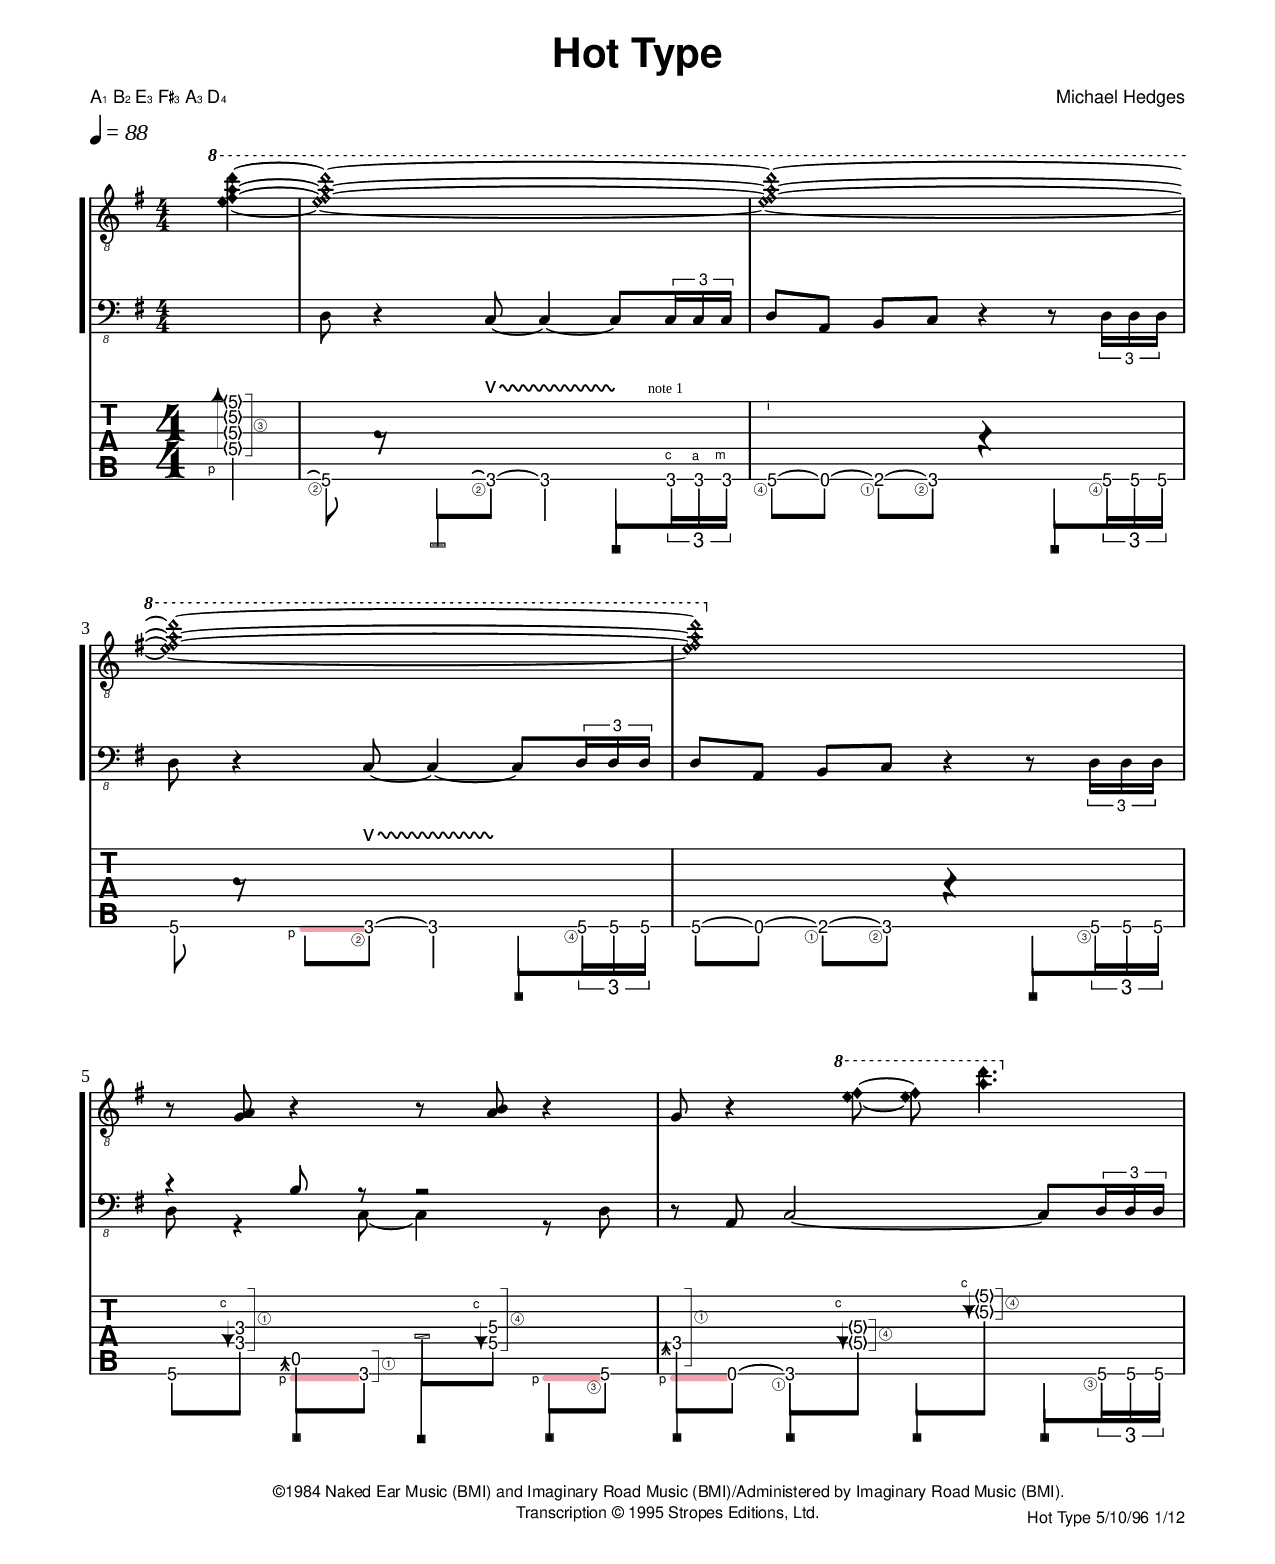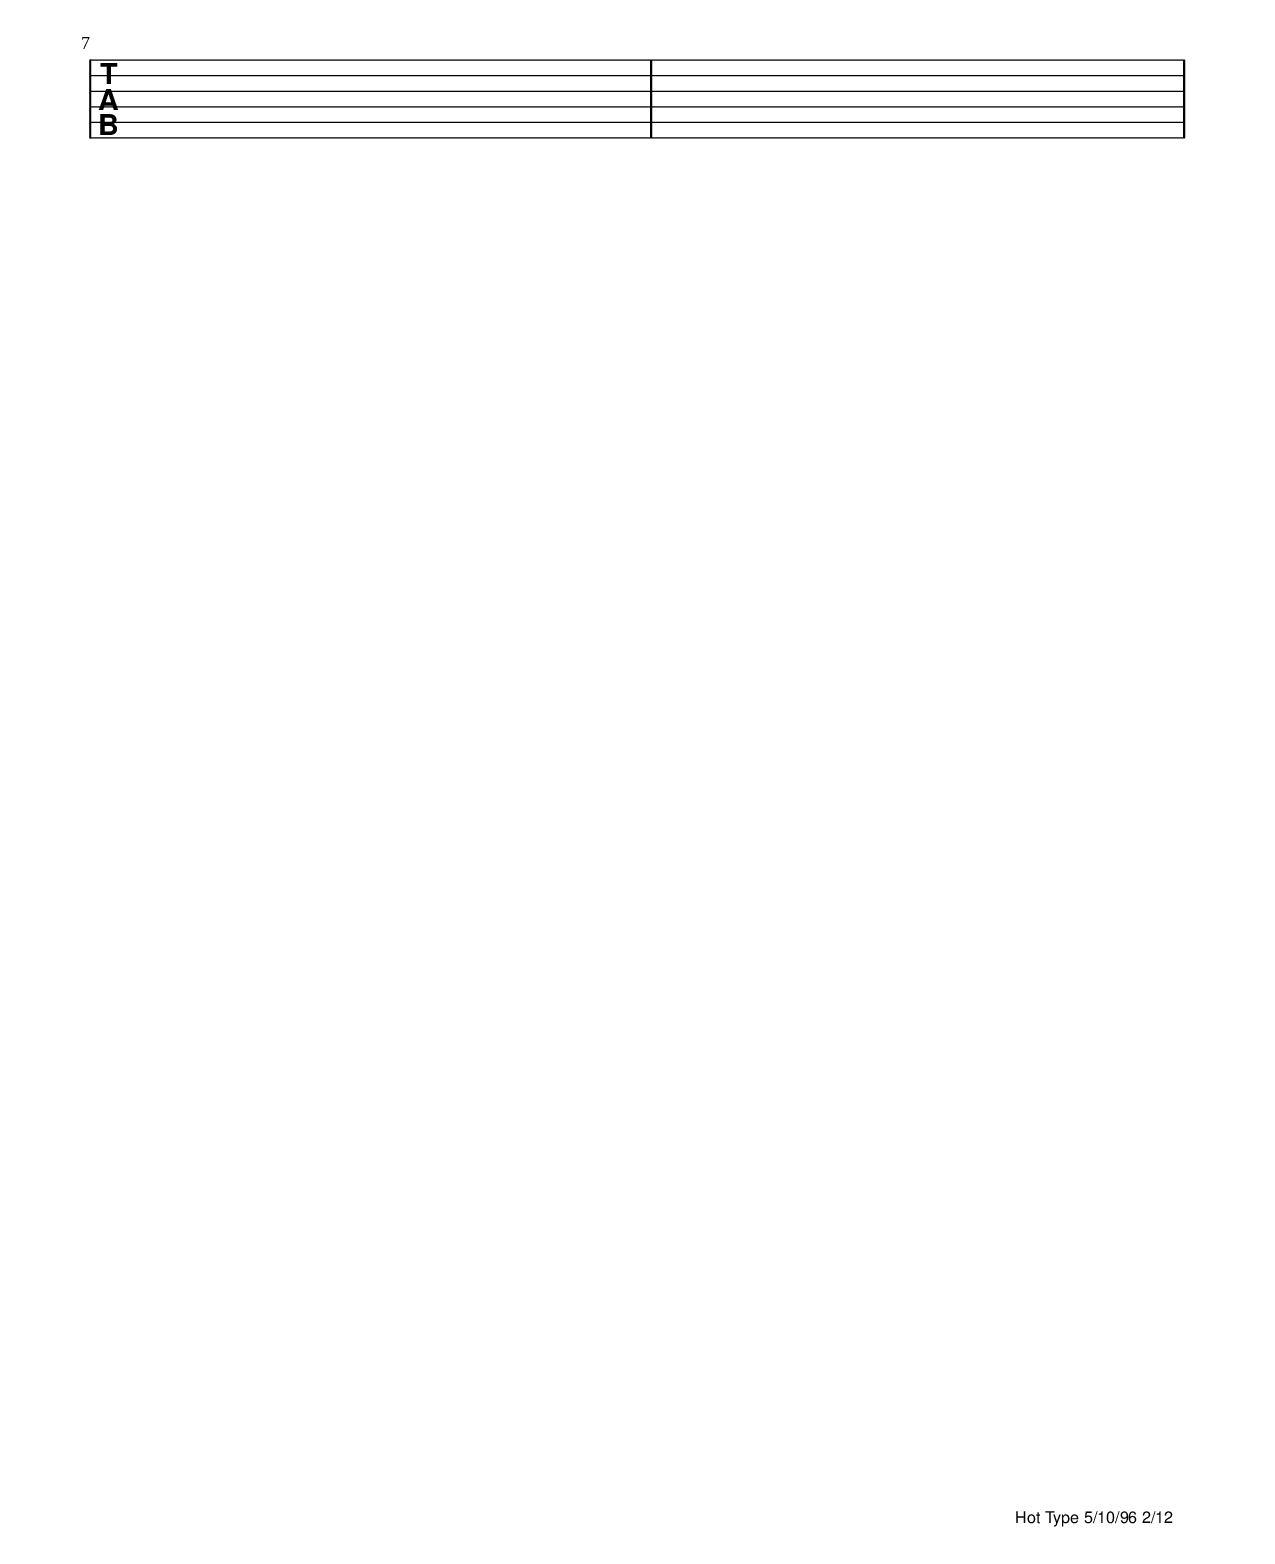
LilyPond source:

\version "2.16.2"
% Test To attempt Stropes Duplications
%{ Declaration
=============================================================================
"Lion's Lament", by Kevin Horrigan

Pro Bono Transcription
The copyright of this transcription is not held by the transcriber.
Kevin Horrigan has not given permission for this transcription to be
sold by the transcriber.  Part of the agreement of this transcription is that 
Kevin Horrigan owns all parts of the transcription.  This means that 
permission needs to be obtained before any usage of this transcription.

This transcription is derived from Mark Grover's GuitarPro tab transcription
which was commissioned by Kevin Horrigan.  Use of Grover's transcription
was approved by Kevin Horrigan.

This transcription is by Rachael Thomas Carlson for Sleep Limited 
Publications.  07/10/13
__..           .           ,      .
(__ | _  _ ._   |   *._ _ *-+- _  _|
.__)|(/,(/,[_)  |___|[ | )| | (/,(_]
|                        
.__    .  .        ,                
[__). .|_ |* _. _.-+-* _ ._  __     
|   (_|[_)||(_.(_] | |(_)[ )_)      

============================================================================%} 
\pointAndClickOff
% header
\header {
  title = \markup { \sans \bold \fontsize #1 "Hot Type" }
  composer = \markup { \sans \fontsize #-2 "Michael Hedges" }
  poet = \markup { \concat { \sans \fontsize #-2 { A\fontsize #-5 {1}" "B\fontsize
  #-5 {2}" "E\fontsize #-5 {3}" "F\raise #0.6 \fontsize #-5 \sharp\fontsize #-5 {3}" "A\fontsize #-5 {3}" "D\fontsize #-5
  {4} }}}
  meter = \markup {
    \concat {
      \fontsize #-2 { \note #"4" #1 } " = " \italic "88"
    }
  }
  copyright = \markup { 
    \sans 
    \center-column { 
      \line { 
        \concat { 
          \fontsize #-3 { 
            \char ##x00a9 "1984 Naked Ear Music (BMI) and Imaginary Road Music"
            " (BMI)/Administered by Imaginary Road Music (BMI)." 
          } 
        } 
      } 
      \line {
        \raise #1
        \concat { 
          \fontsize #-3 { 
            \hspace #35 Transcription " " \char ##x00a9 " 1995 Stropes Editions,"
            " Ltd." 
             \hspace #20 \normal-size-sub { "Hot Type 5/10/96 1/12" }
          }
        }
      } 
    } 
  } 
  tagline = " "

}
% paper
\paper { 
  #(set-paper-size "letter")
  left-margin = 0.6\in
  right-margin = 0.6\in
  top-margin = 0.5\in
  bottom-margin = 0.5\in
  max-systems-per-page = 3
  myStaffSize = #20
  #(define fonts
  (make-pango-font-tree "Times New Roman"
                        "Helvetica"
                        "typewriter"
                        (/ myStaffSize 20)))
  % see:  http://code.google.com/p/lilypond/issues/detail?id=2576

  #(define (not-last-page layout props arg) 
  (if (not (book-last-page? layout props)) 
    (interpret-markup layout props arg) 
    empty-stencil)) 

  tocItemMarkup = \tocItemWithDotsMarkup 

  oddHeaderMarkup = ""

  evenHeaderMarkup = \oddHeaderMarkup 

  oddFooterMarkup = 
  \markup \fill-line { 
    % using \line removes empty-stencils 
    % produced by #not-first-page etc 
    \line { " " }
    \line {  
      % page-number not on first-page 
      \on-the-fly #not-first-page 
      % page-number not on last-page 
      \concat { \sans \fontsize #-3 { "Hot Type 5/10/96 " \fromproperty #'page:page-number-string /12
    }  }
    % copyright on first page 
    \on-the-fly #first-page \fromproperty #'header:copyright 
    % tagline on last page 
    \on-the-fly #last-page \fromproperty #'header:tagline 
  } 
} 
evenFooterMarkup = \oddFooterMarkup 

} 
\layout {
  \context {
    \Score
    \override StaffGrouper #'staffgroup-staff-spacing =
    #'((basic-distance . 12)
    (padding . -10)
    (stretchability . 0))
    }
  }

% Includes and functions
  % Right-Hand Articulations
%% p i m a c
rhc = \markup { \halign #CENTER \sans \fontsize #-5 "c" }
rha = \markup { \halign #CENTER \sans \fontsize #-5 "a" }
rhm = \markup { \halign #CENTER \sans \fontsize #-5 "m" }
rhi = \markup { \halign #CENTER \sans \fontsize #-5 "i" }
rhp = \markup { \halign #CENTER \sans \fontsize #-5 "p" }
%% Flicks Two arrow Heads
oneStrFlick = \markup { \rotate #180
  \center-column {
    \combine
    \override #'(thickness . 0.08)
    \draw-line #'(0 . 1.3)
    \combine
    \fontsize #-1 
    \arrow-head #Y #DOWN ##f
    \raise #0.4
    \fontsize #-1 
    \arrow-head #Y #DOWN ##f
  }  
  }
oneStrMFlick = \markup {  
    \center-column {
      \rotate #180 {
        \combine
          \draw-line #'(0 . 1.2)
          \combine
            \fontsize #-3 
            \arrow-head #Y #DOWN ##f
            \raise #0.4
            \fontsize #-3 
            \arrow-head #Y #DOWN ##f
      }
  \raise #2.2
   \sans \fontsize #-5 "m" 
 } 
 }
  
twoStrFlick = \markup { \rotate #180
  \center-column {
    \combine
    \draw-line #'(0 . 2.5)
    \combine
    \fontsize #-3 
    \arrow-head #Y #DOWN ##f
    \raise #0.4
    \fontsize #-3 
    \arrow-head #Y #DOWN ##f
  
  }

}
twoStrMFlick = \markup {   
  \center-column {
   \rotate #180 {
   \combine
    \draw-line #'(0 . 2.7)
    \combine
    \fontsize #-3 
    \arrow-head #Y #DOWN ##f
    \raise #0.4
    \fontsize #-3 
    \arrow-head #Y #DOWN ##f
  }
  \raise #2.2
   \sans \fontsize #-5 "m" 
  }

}
threeStrFlick = \markup { \rotate #180
  \center-column {
    \combine
    \draw-line #'(0 . 4.0)
    \combine
    \fontsize #-3 
    \arrow-head #Y #DOWN ##f
    \raise #0.4
    \fontsize #-3 
    \arrow-head #Y #DOWN ##f
  
  }

}
threeStrMFlick = \markup {   
  \center-column {
   \rotate #180 {
   \combine
    \draw-line #'(0 . 4.1)
    \combine
    \fontsize #-3 
    \arrow-head #Y #DOWN ##f
    \raise #0.4
    \fontsize #-3 
    \arrow-head #Y #DOWN ##f
  }
  \raise #2.2
   \sans \fontsize #-5 "m" 
  }

}
fourStrFlick = \markup { \rotate #180
  \center-column {
    \combine
    \draw-line #'(0 . 5.7)
    \combine
    \fontsize #-3 
    \arrow-head #Y #DOWN ##f
    \raise #0.4
    \fontsize #-3 
    \arrow-head #Y #DOWN ##f
  
  }

}
fiveStrFlick = \markup { \rotate #180
  \center-column {
    \combine
    \draw-line #'(0 . 7.2)
    \combine
    \fontsize #-3 
    \arrow-head #Y #DOWN ##f
    \raise #0.4
    \fontsize #-3 
    \arrow-head #Y #DOWN ##f
  
  }

}
sixStrFlick = \markup { \rotate #180
  \center-column {
    \combine
    \draw-line #'(0 . 8.8)
    \combine
    \fontsize #-3 
    \arrow-head #Y #DOWN ##f
    \raise #0.4
    \fontsize #-3 
    \arrow-head #Y #DOWN ##f
  
  }

}

%% Down Strums 1 arrow head
onestrdwnstrm = \markup { \rotate #180 
  \center-column {
    \combine
    \override #'(thickness . 0.08)
    \draw-line #'(0 . 1.5)
    \fontsize #2
    \arrow-head #Y #DOWN ##t
    }
  }
twostrdwnstrm = \markup { \rotate #180 
  \center-column {
    \combine
    \override #'(thickness . 0.08)
    \draw-line #'(0 . 2.5)
    \fontsize #2
    \arrow-head #Y #DOWN ##t
    }
  }
threestrdwnstrm = \markup { \rotate #180 
  \center-column {
    \combine
    \override #'(thickness . 0.08)
    \draw-line #'(0 . 4)
    \fontsize #2
    \arrow-head #Y #DOWN ##t
    }
  }
fourstrdwnstrm = \markup { \rotate #180 
  \center-column {
    \combine 
    \override #'(thickness . 0.08)
    \draw-line #'(0 . 5.8)
    \fontsize #2
    \arrow-head #Y #DOWN ##t
    }
  }
fivestrdwnstrm = \markup { \rotate #180 
  \center-column {
    \combine
    \override #'(thickness . 0.08)
    \draw-line #'(0 . 7.2)
    \fontsize #2
    \arrow-head #Y #DOWN ##t
   }
  }
sixstrdwnstrm = \markup {
  \center-column {
  \rotate #180 {
    \combine
    \override #'(thickness . 0.08)
    \draw-line #'(0 . 8.8)
    \fontsize #2
    \arrow-head #Y #DOWN ##t
  }
    }
  }
sixstrupstrm = \markup {
  \center-column {
    \combine
    \override #'(thickness . 0.08)
    \draw-line #'(0 . 8.8)
    \fontsize #2
    \arrow-head #Y #DOWN ##t
    }
  }
fivestrupstrm = \markup {  
  \center-column {
    \combine
    \override #'(thickness . 0.08)
    \draw-line #'(0 . 7.2)
    \fontsize #2
    \arrow-head #Y #DOWN ##t
   }
  }
fourstrupstrm = \markup {  
  \center-column {
    \combine
    \override #'(thickness . 0.08)
    \draw-line #'(0 . 5.8)
    \fontsize #2
    \arrow-head #Y #DOWN ##t
    }
  }
threestrupstrm = \markup {
  \center-column {
    \combine
    \override #'(thickness . 0.08)
    \draw-line #'(0 . 4)
    \fontsize #2
    \arrow-head #Y #DOWN ##t
    }
  }
twostrupstrm = \markup {  
  \center-column {
    \combine
    \override #'(thickness . 0.08)
    \draw-line #'(0 . 2.5)
    \fontsize #2
    \arrow-head #Y #DOWN ##t
    }
  }
onestrupstrm = \markup {  
  \center-column {
    \combine
    \override #'(thickness . 0.08)
    \draw-line #'(0 . 1.5)
    \fontsize #2
    \arrow-head #Y #DOWN ##t
    }
  }
%% String-Dampening
strDampening = { 
  \once \override TextSpanner #'style = #'line
  \once \override TextSpanner #'thickness = #6
  \once \override TextSpanner #'color = #(rgb-color 0.945 0.635 0.675)
  \once \override TextSpanner #'layer = #-1
}
twoStrDamp = {
  \once \override TextSpanner #'style = #'line
  \once \override TextSpanner #'thickness = #6
  \once \override TextSpanner #'color = #(rgb-color 0.945 0.635 0.675)
  \once \override TextSpanner #'layer = #-1
  \once \override TextSpanner #'(bound-details left text) = \markup {
    \lower #0.77
    \halign #CENTER
     \beam #0.5 #0 #2.06 }
   }
threeStrDamp = {
  \once \override TextSpanner #'style = #'line
  \once \override TextSpanner #'thickness = #6
  \once \override TextSpanner #'color = #(rgb-color 0.945 0.635 0.675)
  \once \override TextSpanner #'layer = #-1
  \once \override TextSpanner #'(bound-details left text) = \markup {
    \lower #1.52
    \halign #CENTER
     \beam #0.5 #0 #3.7 }

}
% Left Hand Articulations
%% 1 2 3 4 t
lhone = \markup { \sans \fontsize #-8 \override #'(thickness . 0.08) \circle \pad-markup #0.2 "1" }
lhtwo = \markup { \sans \fontsize #-8 \override #'(thickness . 0.08) \circle \pad-markup #0.2 "2" }
lhthree = \markup { \sans \fontsize #-8 \override #'(thickness . 0.08) \circle \pad-markup #0.2 "3" }
lhfour = \markup { \sans \fontsize #-8 \override #'(thickness . 0.08) \circle \pad-markup #0.2 "4" }
lhthumb = \markup { \sans \fontsize #-8 \override #'(thickness . 0.08) \circle \pad-markup #0.2 "t" }
%% Guide fingers
lhguideone = \markup { \sans \fontsize #-8 \override #'(thickness . 0.08) \circle \pad-markup #0.2 "-1" }
lhguidetwo = \markup {\sans  \fontsize #-8  \override #'(thickness . 0.08) \circle \pad-markup #0.2 "-2" }
lhguidethree = \markup {\sans  \fontsize #-8 \override #'(thickness . 0.08) \circle \pad-markup #0.2 "-3" }
lhguidefour = \markup {\sans  \fontsize #-8 \override #'(thickness . 0.08) \circle \pad-markup #0.2 "-4" }
lhguidethumb = \markup {\sans  \fontsize #-8 \override #'(thickness . 0.08) \circle \pad-markup #0.2 "-t" }
%% TODO add left-hand fingering with Text-Spanners
  % contributed by harm6
  % Code by David Nalesnik and Thomas Morley (v2.16.0)
  % => http://lists.gnu.org/archive/html/lilypond-user/2011-10/msg00500.html
  % => http://lists.gnu.org/archive/html/lilypond-user/2012-11/msg00567.html
  % ==========================
  % Modified 2013 by Rachael Thomas Carlson
  % Added a slight bracket at the end of the function
#(define (text-spanner-start-stop mus)
    (let ((elts (ly:music-property mus 'elements)))
    (make-music 'SequentialMusic 'elements 
       (append  
          (list (make-music 'TextSpanEvent 'span-direction -1))
          (reverse (cdr (reverse elts)))
          (list (make-music 'TextSpanEvent 'span-direction 1))
          (list (last elts))))))

barre =
#(define-music-function (parser location strg music)(string? ly:music?)
   (let ((arg (string-append "B " strg)))
      #{
         \override TextSpanner #'(bound-details left text) = $arg
         #(text-spanner-start-stop music)
      #}))
      
lhSpannerDown =
#(define-music-function (parser location strg music)
   (string? ly:music?)
  #{
     \once \override Voice.TextSpanner #'style = #'solid
     \once \override Voice.TextSpanner #'font-size = #-5
     \once \override Voice.TextSpanner #'thickness = #0
     \once \override TextSpanner #'(bound-details left stencil-align-dir-y) = #CENTER
     \once \override TextSpanner #'(bound-details right text) = \markup {
     \draw-line #'(0 . 0.5) }
     \once \override TextSpanner #'(bound-details left text) = \markup {
     \sans { \circle \pad-markup #0.1 \upright { $strg }}}
  
     #(text-spanner-start-stop music)
  #})

lhSpannerUp =
#(define-music-function (parser location strg music)
   (string? ly:music?)
  #{
     \once \override Voice.TextSpanner #'style = #'solid
     \once \override Voice.TextSpanner #'font-size = #-5
     \once \override TextSpanner #'(bound-details left stencil-align-dir-y) = #CENTER
     \once \override TextSpanner #'(bound-details right text) = \markup {
     \draw-line #'(0 . -0.5) }
     \once \override TextSpanner #'(bound-details left text) = \markup {
     \sans { \circle \pad-markup #0.1 \upright { $strg } }}
  
     #(text-spanner-start-stop music)
  #})

%% Partial barreing

  % The below, invented by Mats Bengtsson, creates left and right brackets
  % vertically % spanning an entire staff. It is useful for offseting optional
  % passages of music, % as shown in the example % Modified by Rachael Thomas
  % Carlson to be used for partial barreing in % tabulature.  2013 % The number
  % next to "th" in (th 0.2) controls thickness of the brackets. 
#(define-markup-command (left-bracket-two layout props) ()
"Draw left hand bracket for two strings"
(let* ((th 0.1) ;; todo: take from GROB
	(width (* 3.5 th)) ;; todo: take from GROB
	(ext '(-1.25 . 1.25))) ;; todo: take line-count into account
	(ly:bracket Y ext th width)))

leftBracketTwo = {
\once\override BreathingSign #'text = #(make-left-bracket-two-markup)
\once\override BreathingSign #'break-visibility = #end-of-line-invisible
\once\override BreathingSign #'Y-offset = ##f
  % Trick to print it after barlines and signatures:
\once\override BreathingSign #'break-align-symbol = #'custos
\breathe 
}

#(define-markup-command (left-bracket-three layout props) ()
"Draw left hand bracket for three strings"
(let* ((th 0.08) ;; todo: take from GROB
	(width (* 3.5 th)) ;; todo: take from GROB
	(ext '(-1.3 . 2.8))) ;; todo: take line-count into account
	(ly:bracket Y ext th width)))

leftBracketThree = {
\once\override BreathingSign #'text = #(make-left-bracket-three-markup)
\once\override BreathingSign #'break-visibility = #end-of-line-invisible
\once\override BreathingSign #'Y-offset = ##f
  % Trick to print it after barlines and signatures:
\once\override BreathingSign #'break-align-symbol = #'custos
\breathe 
}
#(define-markup-command (right-bracket-three layout props) ()
"Draw right hand bracket"
(let* ((th 0.08);;todo: take from GROB
(width (* 3.5 th)) ;; todo: take from GROB
	(ext '(-1.3 . 2.8))) ;; todo: take line-count into account
	(ly:bracket Y ext th (- width))))

rightBracketThree = {
\once\override BreathingSign #'text = #(make-right-bracket-three-markup)
\once\override BreathingSign #'break-visibility = #end-of-line-invisible
\once\override BreathingSign #'Y-offset = ##f
\once\override BreathingSign #'break-align-symbol = #'custos
\breathe
}

#(define-markup-command (right-bracket-two layout props) ()
"Draw right hand bracket"
(let* ((th 0.05);;todo: take from GROB
(width (* 12.5 th)) ;; todo: take from GROB
	(ext '(-1.5 . 1.5))) ;; todo: take line-count into account
	(ly:bracket Y ext th (- width))))

rightBracketTwo = {
\once\override BreathingSign #'text = #(make-right-bracket-two-markup)
\once\override BreathingSign #'break-visibility = #end-of-line-invisible
\once\override BreathingSign #'Y-offset = ##f
\once\override BreathingSign #'break-align-symbol = #'custos
\breathe
}

#(define-markup-command (right-bracket-four layout props) ()
"Draw right hand bracket"
(let* ((th 0.05);;todo: take from GROB
(width (* 12.5 th)) ;; todo: take from GROB
	(ext '(-1.5 . 4.5))) ;; todo: take line-count into account
	(ly:bracket Y ext th (- width))))

rightBracketFour = {
\once\override BreathingSign #'text = #(make-right-bracket-four-markup)
\once\override BreathingSign #'break-visibility = #end-of-line-invisible
\once\override BreathingSign #'Y-offset = ##f
\breathe
}

#(define-markup-command (right-bracket-five layout props) ()
"Draw right hand bracket"
(let* ((th 0.05);;todo: take from GROB
(width (* 12.5 th)) ;; todo: take from GROB
	(ext '(-1.5 . 6))) ;; todo: take line-count into account
	(ly:bracket Y ext th (- width))))

rightBracketFive = {
\once\override BreathingSign #'text = #(make-right-bracket-five-markup)
\once\override BreathingSign #'break-visibility = #end-of-line-invisible
\once\override BreathingSign #'Y-offset = ##f
\breathe
}
% Percussion
snare = \markup {
  \center-column {
    \combine
    \override #'(thickness . 1.3)
    \draw-line #'(0 . 3)
    \halign #CENTER
    \override #'(box-padding . 0) 
    \override #'(thickness . 0.8)
    \box {
    \override #'(thickness . 0.5)
      \draw-line #'(1.25 . 0.25)
    }
  }
}
bass = \markup {
  \center-column {
    \combine
    \override #'(thickness . 1.3)
    \draw-line #'(0 . 3)
    \halign #CENTER
    \override #'(box-padding . 0)
    \box {
      \filled-box #'(0 . 0.6) #'(0 . 0.6) #0
    }
  }
}
longBass = \markup {
  \center-column {
    \combine
    \override #'(thickness . 1.3)
    \draw-line #'(0 . 6)
    \halign #CENTER
    \override #'(box-padding . 0)
    \box {
      \filled-box #'(0 . 0.6) #'(0 . 0.6) #0
    }
  }
}
bassSnare = \markup {
  \center-column {
    \combine
    \override #'(thickness . 1.3)
    \draw-line #'(0 . 2)
    \halign #CENTER
    \override #'(box-padding . 0) 
    \box {
      \draw-line #'(1 . 0.25) }
    \raise #2
      \combine
      \draw-line#'(0 . 1)
      \halign #CENTER
      \filled-box #'(-0.1 . 0.6) #'(-0.1 . 0.6) #0.2 
  }
}
tomTom = \markup {
  \center-column {
    \combine
      \override #'(thickness . 1.3)
    \draw-line #'(0 . 3)
    \halign #CENTER
    \override #'(box-padding . 0.1)
    \override #'(thickness . 0.9)
    \raise #0.1
    \box {
      \override #'(thickness . 0.9)
      \draw-line #'(1 . 0) 
    }
  }
}
% Misc.
%% extendLV
extendLV = #(define-music-function (parser location further) (number?) 
#{
   \once \override LaissezVibrerTie  #'X-extent = #'(0 . 0)
   \once \override LaissezVibrerTie  #'details #'note-head-gap = #(/ further -2)
   \once \override LaissezVibrerTie  #'extra-offset = #(cons (/ further 2) 0)
#})
%%{ hideFretNumber to be used with creating slides from and to nowhere %}
hideFretNumber = {
  \once \override TabNoteHead #'transparent = ##t
  \once \override NoteHead #'transparent = ##t
  \once \override Stem #'transparent = ##t
  \once \override Flag #'transparent = ##t
  \once \override NoteHead #'no-ledgers = ##t
  \once \override Glissando #'(bound-details left padding) = #0.3
}
%%{ fakeSlur to be used to create ascending and descending slurs in tabulature
    %that are more attractive than faking it otherwise %}
fakeSlur = 
#(define-music-function
   (parser location note)
   (ly:music?)
   #{
   \tweak TabNoteHead #'transparent ##t
   \tweak Dots #'transparent ##t
   #note
   #})
%% dotUp %% Sometimes faking a slur as above creates where dotted note
  %behaviour this is to fix it
dotUp = 
#(define-music-function
   (parser location note)
   (ly:music?)
   #{
   \tweak Dots #'extra-offset #'(0.0 . 1.0)
   #note
   #})
invTNH = 
#(define-music-function
   (parser location note)
   (ly:music?)
   #{
   \tweak TabNoteHead #'transparent ##t
   #note
   #})
% Changing the TabNoteHead stencil
  %% Created by HARM
  % Because it is important to know how one can change the TabNoteHead easily 
#(define (new-stil markup)
   ;; Creates a stencil
   (lambda (grob)
     (grob-interpret-markup grob markup)))
%% tweakTabNoteHead
tweakTabNoteHead = 
#(define-music-function (parser location mrkp mus)(markup? ly:music?)
                        #{
                        \tweak #'stencil #(new-stil mrkp)
                        #mus
                        #})

%% newTabNoteHead to be used with one of the below functions to change the
  %TabNoteHead Stencil
newTabNoteHead =
#(define-music-function (parser location mrkp)(markup?)
                        ;; Uses @code{new-stil} in a music-function.
                        ;; Ofcourse it's possible to use:
                        ;; @samp{\\once \\override TabNoteHead #'stencil =
                        ;;         #(new-stil #{ \\markup { \musicglyph #"noteheads.s0la" } #})}
                        ;; directly.
                        #{
                        \once \override TabNoteHead #'stencil = #(new-stil mrkp)
                        #})


%% TabNoteHead Stencils
  %% usage:   < \tweakTabNoteHead \tickInChord c,\2 e> 
  %% usage:   \tick <c,4 e>
  %% usage:   \tick c,4
tick = \newTabNoteHead \markup { \musicglyph #"noteheads.s0laThin" }
tickInChord = \markup { \musicglyph #"noteheads.s0laThin" }
mutedString = \markup { \musicglyph #"noteheads.s2cross" }
stringSnare = \newTabNoteHead \markup { \override #'(box-padding . 0)
  \raise #0.5
    \override #'(thickness . 0.8)
  \box {
    \override #'(thickness . 0.5)
    \draw-line #'(1.25 . 0.25)
  }
}

strpHarmSeven = \newTabNoteHead \markup { \override #'(font-name . "Arial")
  { 
    \center-column {
    \combine
\path #0.1 #'((moveto 0.9 0)
                       (lineto 0.4 0.7)
                       (lineto -0.4 0.7)
                       (lineto -0.9 0)
                       (lineto -0.4 -0.7)
                       (lineto 0.4 -0.7)
                       (closepath))
\override #'(font-size . -4) 
\halign #CENTER
\raise #-0.5
"7"
}
  }
}
strpHarmFive = \newTabNoteHead \markup { \override #'(font-name . "Arial")
  { 
    \center-column {
    \combine
\path #0.1 #'((moveto 0.9 0)
                       (lineto 0.4 0.7)
                       (lineto -0.4 0.7)
                       (lineto -0.9 0)
                       (lineto -0.4 -0.7)
                       (lineto 0.4 -0.7)
                       (closepath))
\override #'(font-size . -4) 
\halign #CENTER
\raise #-0.5
"5"
}
  }
}
strpHarmTwelve = \newTabNoteHead \markup { \override #'(font-name . "Arial")
  { 
    \center-column {
    \combine
\path #0.1 #'((moveto 1.1 0)
                       (lineto 0.7 0.7)
                       (lineto -0.7 0.7)
                       (lineto -1.1 0)
                       (lineto -0.7 -0.7)
                       (lineto 0.7 -0.7)
                       (closepath))
\override #'(font-size . -4) 
\halign #0.1
\raise #-0.5
"12"
}
  }
}

strpHarmFiveInChord = \markup { \override #'(font-name . "Arial")
  { 
    \center-column {
    \combine
\path #0.1 #'((moveto 0.9 0)
                       (lineto 0.4 0.7)
                       (lineto -0.4 0.7)
                       (lineto -0.9 0)
                       (lineto -0.4 -0.7)
                       (lineto 0.4 -0.7)
                       (closepath))
\override #'(font-size . -4) 
\halign #CENTER
\raise #-0.5
"5"
}
  }
}
strpHarmSevenInChord = \markup { \override #'(font-name . "Arial")
  { 
    \center-column {
    \combine
\path #0.1 #'((moveto 0.9 0)
                       (lineto 0.4 0.7)
                       (lineto -0.4 0.7)
                       (lineto -0.9 0)
                       (lineto -0.4 -0.7)
                       (lineto 0.4 -0.7)
                       (closepath))
\override #'(font-size . -4) 
\halign #CENTER
\raise #-0.5
"7"
}
  }
}

% Markup extra-offset Tweaks and overrides
mkTweak =
#(define-event-function (parser location x y m) (number? number? ly:music?)
  #{  \tweak #'extra-offset #(cons x y) #m #})

mkMove = #(define-music-function
        (parser location x y)
        ( number? number? )
        #{ \once \override TextScript #'extra-offset = #(cons x y)
        #})
tsMove = #(define-music-function
        (parser location x y)
        ( number? number? )
        #{ \once \override TextSpanner #'extra-offset = #(cons x y)
        #})
trMove = #(define-music-function
        (parser location x y)
        ( number? number? )
        #{ \once \override TrillSpanner #'extra-offset = #(cons x y)
        #})
bsMove = #(define-music-function
        (parser location x y)
        ( number? number? )
        #{ \once \override BreathingSign #'extra-offset = #(cons x y)
        #})
tnhTweak =
#(define-event-function (parser location x m) (number? ly:music?)
  #{  \tweak TabNoteHead #'X-offset #(cons x) #m #})
% moderntab clef with serif
  %% -> tablature.scm

%% define tab-Clefs as a markup:
  #(define-markup-command (customTabClefII
                          layout props num-strings staff-space)
    (integer? number?)
    #:category music
    "Draw a tab clef sans-serif style."
    (define (square x) (* x x))
    (let* ((scale-factor (/ staff-space 1.6))
           (font-size (- (* num-strings 1.8 scale-factor) 7))
           (base-skip (* (square (+ (* num-strings 0.195) 0.4)) scale-factor)))
  ;font-name
      (interpret-markup layout props
                   (markup #:vcenter #:bold
  ;; !!!!!!!!!!!!!!!!!!!!!!!!!!!
                           ;; change 'font-family and/or 'font-name
                           ;; to fit your needs
                           #:override (cons 'font-family 'roman) ;; default: 'sans
                           ;#:override (cons 'font-name "Purisa")
                           #:fontsize font-size
                           #:override (cons 'baseline-skip base-skip)
                           #:left-align #:center-column ("T" "A" "B")))))

%% this function decides which clef to take
  #(define-public (clef::print-modern-custom-tab-if-set grob)
    (let ((glyph (ly:grob-property grob 'glyph)))

      ;; which clef is wanted?
      (if (string=? glyph "markup.moderntabII")
          ;; if it is "moderntabII", we'll draw it
          (let* ((staff-symbol (ly:grob-object grob 'staff-symbol))
                 (line-count (if (ly:grob? staff-symbol)
                                 (ly:grob-property staff-symbol 'line-count)
                                 0))
                 (staff-space (ly:staff-symbol-staff-space grob)))

            (grob-interpret-markup grob (make-customTabClefII-markup line-count
                                                                   staff-space)))
          ;; otherwise, we simply use the default printing routine
          (ly:clef::print grob))))

%% definitions for the "moderntabII" clef:
  %% the "moderntabII" clef will be added to the list of known clefs,
  %% so it can be used as any other clef: \clef "moderntabII"
  #(add-new-clef "moderntabII" "markup.moderntabII" 0 0 0)


  %% DELETE ME
  %{
  %% Displaying some glyph/lists
  displayClefGlyph =
      \override Staff.Clef #'before-line-breaking =
        #(lambda (grob)
          (let* ((glyph (ly:grob-property grob 'glyph)))
         (newline)
         (display glyph)))

  #(use-modules (ice-9 pretty-print))
  #(pretty-print supported-clefs)
  #(newline)
  #(newline)
  #(newline)
  #(pretty-print (@@ (lily) c0-pitch-alist))
  %}

%% usage
  %{ usage:
  \layout {
    \context {
      \TabStaff
      \override Clef #'stencil = #clef::print-modern-custom-tab-if-set
      %% DELETE ME
      %\displayClefGlyph
    }
  }
  %}

  %{ usage:
  \new TabStaff {
      \clef moderntabII
      a1
  }
  %}

  % vibrato.ly
% Author: Mark Witmer

% Sets the next trill spanner to draw a waveform with the provided wevelength
% and amplitudes. The waveform will go from one amplitude to the next in a
% linear fashion.
vibrato = #(define-music-function (parser location amplitudes wavelength) (list? number?) #{ 
  \once \override TrillSpanner #'after-line-breaking = $(lambda (grob) 
     (ly:grob-set-property! grob 'stencil (makevib grob amplitudes wavelength)))
#})

% Example:
% \relative c' {\time 4/4 \key d \major \vibrato #'(4 0 4) #1.5 c\startTrillSpan d e d c d e d c\stopTrillSpan 
% \vibrato #'(1 6 2 1 3 7 4) #1 c\startTrillSpan d e d c d e d c d e d c d e d c d e d c d e d c d e d c d e d 
% c d e d c d e d c d e d c d e d c d e d c d e d c d e d c d e\stopTrillSpan}

#(define adjustvib #t)

% Creates the postscript for one system of the vibrato marking
#(define (make_ps no-sib? lbound xspan span-so-far amplitude-vector wavelength) 
   (if (or (= xspan -inf.0) (= xspan +inf.0))
       ""
       (let ((lbound 
              (cond
               ((and (> span-so-far 0) adjustvib) 
                (- lbound 18))
               (no-sib? (+ lbound 1))
               (else lbound)))
             (last 
              (inexact->exact (floor (/ (+ span-so-far xspan) wavelength)))))
         (format 
          #f "gsave currentpoint translate 0.15 setlinewidth newpath /x ~a\
 def\nx 0.0 moveto\n ~a ~a"
          lbound 
          (let make-curve 
              ((current (inexact->exact (floor (/ span-so-far wavelength)))))
            (cond 
             ((= current (vector-length amplitude-vector)) "")
             ((< (vector-ref amplitude-vector current) 0) "")
             (else
              (let ((current-ps 
                     (format 
                      #f " x ~a add ~a x ~a add ~a x ~a \
add 0.0 curveto\n/x x ~a add def\n"
                      (exact->inexact (/ wavelength 3)) 
                      (vector-ref amplitude-vector current)
                      (exact->inexact (* 2 (/ wavelength 3)))  
                      (- (vector-ref amplitude-vector current))
                      wavelength
                      wavelength)))
                (if (= (+ current 1) last) 
                    current-ps 
                    (format #f "~a~a" current-ps 
                            (make-curve (+ 1 current))))))))
          "stroke grestore"))))

% Returns the width of a grob
#(define (grob-width grob)
  (if (or (= (car (ly:grob-property grob 'X-extent)) -inf.0)
          (= (car (ly:grob-property grob 'X-extent)) +inf.0))
      0
      (- (cdr (ly:grob-property grob 'X-extent)) 
         (car (ly:grob-property grob 'X-extent)))))

% Returns the number of ems already traversed by the grob's siblings in previous systems
#(define (width-up-to grob siblings count)
  (if (eq? (car siblings) grob)
      count
      (+ (+ count (width-up-to grob (cdr siblings) count))
         (grob-width (car siblings)))))

% Returns the total width of the individual grobs for each system that make up the original grob
#(define (calcfull siblings count)
  (if (eqv? (length siblings) 0)
    count
    (calcfull (cdr siblings) (+ count (grob-width (car siblings))))))

% Fills a vector of length len with linear interpolations between the values found in amplitudes
#(define (fill-amplitude-vector! amplitude-vector len current-index amplitudes)
  (if (> (length amplitudes) 1)
    (let ((start-amplitude (car amplitudes))
          (end-amplitude (cadr amplitudes))
          (start-index current-index)
          (end-index (+ current-index 
                        (inexact->exact 
                         (floor (/ (vector-length amplitude-vector) 
                                   (- len 1)))))))
      (do ((n current-index (+ 1 n)))
          ((or (> n (+ start-index end-index)) 
               (>= n (vector-length amplitude-vector))))
        (vector-set! amplitude-vector n 
                     (exact->inexact 
                      (+ start-amplitude 
                         (* (/ (- n start-index) (- end-index start-index))
                            (- end-amplitude start-amplitude))))))
        (fill-amplitude-vector!
         amplitude-vector len end-index (cdr amplitudes)))))

% Makes the vector of amplitudes for the vibrato marking
#(define (make-amplitude-vector amplitudes total-span wavelength)
  (let* ((current-start 0)
      (len (inexact->exact (floor (/ total-span wavelength))))
      (amplitude-vector (make-vector len)))
      (if (> (length amplitudes) 1) 
        (fill-amplitude-vector! 
         amplitude-vector (length amplitudes) 0 amplitudes)
        (vector-fill! amplitude-vector (car amplitudes)))
    amplitude-vector))

% Creates a stencil that draws a sine wave for vibrato based on the provided amplitudes and wavelength
#(define (makevib grob amplitudes wavelength)
  (let* ((orig (ly:grob-original grob))
      (siblings (if (ly:grob? orig) (ly:spanner-broken-into orig) '()))
      (span (ly:grob-property grob 'X-extent))
      (xbeg (car span))
      (xend (cdr span))
      (xspan (- xend xbeg))
      (total-span (if (eqv? (length siblings) 0) (- xspan 3) (- (calcfull siblings 0) 3)))
      (lbound (if (or (null? siblings) (eq? (car siblings) grob)) 
                  0 (+ 14 (cdr (assq 'X (ly:grob-property grob 'left-bound-info))))))
      (span-so-far (if (null? siblings) 0 
                       (width-up-to grob siblings 0))))
  (ly:make-stencil 
   (list 'embedded-ps 
         (make_ps (null? siblings) lbound xspan span-so-far 
                  (make-amplitude-vector amplitudes total-span wavelength)
                  wavelength))
   '(0 . 0) '(-0.7 . 0.5))))

vib = #(define-music-function (parser location sizes) (list?) #{ \vibrato $sizes #0.7  #})
sVib = \startTrillSpan
eVib = \stopTrillSpan


% Standard Notation
%% Upper
  upper = {
    \set Staff.midiInstrument = #"vibraphone"
    \override TupletNumber #'text = \markup { \sans "3" }
    \override TupletNumber #'font-shape = #'upright
    \override TupletNumber #'font-size = #'-1
    \override TupletBracket #'thickness = #'1
    \override TupletBracket #'bracket-visibility = ##t
    \numericTimeSignature
    \time 4/4
    \set Score.tempoHideNote = ##t
    \tempo 4 = 88
    \key g \major
    \partial 4 \ottava #1 \harmonicByRatio #1/4 < e fis a d'>4~ 
    % Bar 1
    \harmonicByRatio #1/4 < e fis a d'>1~ |
    % Bar 2
    \harmonicByRatio #1/4 < e fis a d'>1~ |
    % Bar 3
    \harmonicByRatio #1/4 < e fis a d'>1~ |
    % Bar 4
    \harmonicByRatio #1/4 < e fis a d'>1 \ottava #0 |
    % Bar 5
    r8 < g a>8 r4 r8 < a b>8 r4 |
    % Bar 6
    g8 r4 \ottava #1 \harmonicByRatio #1/4 < e fis>8~ \harmonicByRatio #1/4 < e
    fis>8 \harmonicByRatio #1/4 < a d'>4. \ottava #0 |

  }
%% Lower
  lower = {
    \set Staff.midiInstrument = #"vibraphone"
    \numericTimeSignature
    \override TupletNumber #'text = \markup { \sans "3" }
    \override TupletNumber #'font-shape = #'upright
    \override TupletNumber #'font-size = #'-1
    \override TupletBracket #'thickness = #'1
    \override TupletBracket #'bracket-visibility = ##t
    \key g \major
    \partial 4 s4 
    % Bar 1
    d,8 r4 c,8~ c,4~ c,8 \times 2/3 { c,16 c, c, } |
    % Bar 2
    d,8[ a,,] b,, c, r4 r8 \times 2/3 { d,16 d, d, } |
    % Bar 3
    d,8 r4 c,8~ c,4~ c,8 \times 2/3 { d,16 d, d, } |
    % Bar 4
    d,8[ a,,] b,, c, r4 r8 \times 2/3 { d,16 d, d, } |
    % Bar 5
    << { r4 b,8 r8 r2 } \\ { d,8 r4 c,8~ c,4 r8 d,8 } >> |
    % Bar 6
    r8 a,,8 c,2~ c,8 \times 2/3 { d,16 d, d,} |




  }

% Tab
  tab = {
    \set Staff.midiInstrument = #"vibraphone"
    \key g \major
    \numericTimeSignature
    \time 4/4
    \override Beam #'damping = #100000
    \override TabNoteHead #'whiteout = ##t
    \tabFullNotation
    \stemDown
    \override Rest #'font-size = #2 
    \override TabStaff.TimeSignature #'font-size = #5
    \override TabStaff.TabNoteHead #'font-name = #"Helvetica"
    \override Staff.Stem #'stemlet-length = #2.75
    \override BreathingSign #'extra-offset = #'(0.5 . -2.0)
    \override TupletBracket #'thickness = #'1
    \override TupletNumber #'text = \markup { \sans "3" }
    \override TupletNumber #'font-shape = #'upright
    \override TupletNumber #'font-size = #'-1
    \override TupletBracket #'edge-height = #'(0.5 . 0.5)
    \override TupletBracket #'extra-offset = #'(0 . -0.1)
    \partial 4
    \harmonicByRatio #1/4 
    < e' fis' a' d''>4-\mkTweak #-1 #2.4 -\rhp -\mkTweak #-1 #8
    -\fourstrdwnstrm -\mkTweak #2 #-2.7 ^\lhthree |
    % Bar 1
      \bsMove #-2 #0 \rightBracketFour d,8^\repeatTie -\mkTweak #-0.5 #3.1 -\lhtwo 
      c'8\rest 
      < \invTNH d,>8
      c,8^\repeatTie -\mkTweak #-0.55 #2.6 -\lhtwo ~ 
      c,4 
      < \invTNH c,>8
      \times 2/3 { c,16-\mkTweak #0.15 #6 -\rhc ^\markup { \halign #CENTER \fontsize #-4 "note 1"} 
      c,-\mkTweak #0.15 #6.4 -\rha 
      c,-\mkTweak #0 #6 -\rhm } |
    % Bar 2
      < \invTNH a,,\6 d,\6>8-\mkTweak #-0.5 #2.6 -\lhfour -\mkTweak #0.2 #5.8 -\rhi ~[ 
      a,,\6]~ 
      < \invTNH a,,\6 b,,\6>-\mkTweak #-0.5 #2.6 -\lhone [~ 
      < \invTNH a,,\6 c,\6>-\mkTweak #-0.5 #2.6 -\lhtwo ] 
      c'4\rest 
      < \invTNH c,>8 
      \times 2/3 { 
        d,16-\mkTweak #-0.5 #4 -\lhfour 
        d, 
        d, } |
    \break
    % Bar 3
      d,8
      c'8\rest 
      < \invTNH d,>8-\mkTweak #-0.5 #2.5 -\rhp 
      c,8-\mkTweak #-0.5 #2.4 -\lhtwo ~ 
      c,4 
      < \invTNH c,>8 
      \times 2/3 { 
        d,16-\mkTweak #-0.5 #4 -\lhfour 
        d, 
        d,} |
    % Bar 4
      < \invTNH a,,\6 d,\6>8[~ 
      a,,\6]~ 
      < \invTNH a,,\6 b,,\6>-\mkTweak #-0.5 #2.6 -\lhone [~ 
      < \invTNH a,,\6 c,\6>-\mkTweak #-0.5 #2.6 -\lhtwo ] 
      c'4\rest
      < \invTNH c,>8 
      \times 2/3 { 
        d,16-\mkTweak #-0.5 #4 -\lhthree 
        d, 
        d, } |
    \break
    % Bar 5
      d,8[ 
      \bsMove #2 #0 \rightBracketFour < g a>8-\mkTweak #-0.7 #7.7 -\rhc
      -\mkTweak #1.8 #7.7 -\lhone
      -\mkTweak #-0.8 #8.2 -\twostrupstrm ]  
      b,-\mkTweak #-0.5 #2.6 -\rhp -\mkTweak #-0.6 #-6.15 ^\oneStrFlick [ 
      \bsMove #2 #-2 \rightBracketTwo c,-\mkTweak #1.8 #3.9 -\lhone ] 
      \stringSnare e[ 
      \bsMove #2 #0 \rightBracketFour < a\4 b\3>-\mkTweak #-0.7 #5.8 -\rhc
      -\mkTweak #1.8 #5.8 -\lhfour -\mkTweak #-0.8 #-3.9 ^\twostrupstrm ] 
      < \invTNH c,>-\mkTweak #-0.5 #2.6 -\rhp [ 
      d,8-\mkTweak #-0.5 #2.4 -\lhthree ] |
    % Bar 6
      \bsMove #3.2 #-1 \rightBracketFive g8\4-\mkTweak #1.8 #6.9 -\lhone
      -\mkTweak #-0.5 #3.8 -\rhp
      -\mkTweak #-0.6 #-5.15 ^\oneStrFlick [ 
      a,,]~ 
      < \invTNH a,,\6 c,\6>-\mkTweak #-0.5 #2.7 -\lhone [ 
      \bsMove #2.2 #0 \rightBracketTwo \harmonicByRatio #1/4 < e'\4
      fis'\3>-\mkTweak #-0.9 #7.7 -\rhc -\mkTweak #2 #6.7 -\lhfour -\mkTweak #-1 #-3.9 ^\twostrupstrm ] 
      < \invTNH c,>[
      \bsMove #2.2 #2 \rightBracketTwo \harmonicByRatio #1/4 < a'
      d''>8-\mkTweak #-0.9 #9 -\rhc -\mkTweak #2 #8.7 -\lhfour
        -\mkTweak #-1 #-2.2 ^\twostrupstrm ] 
      < \invTNH c,> 
      \times 2/3 { 
        d,16-\mkTweak #-0.5 #4 -\lhthree
        d, 
        d,} |
  \pageBreak
  s1 s1 


  }
% Dynamics
%% DynamicsOne

  dynamicsone = {
    \textLengthOff
    \override TextScript #'outside-staff-priority = ##f
    \tabFullNotation
  }
%% DynamicsTwo
  dynamicstwo = {
    \textLengthOff
    \override TextScript #'outside-staff-priority = ##f
    \tabFullNotation
  }

%% DynamicsThree
  dynamicsthree = {
    \textLengthOff
    \override TextScript #'outside-staff-priority = ##f
    \tabFullNotation
  }

%% DynamicsFour
  dynamicsfour = {
    \textLengthOff
    \override TextScript #'outside-staff-priority = ##f
    \tabFullNotation
  }
%% DynamicsFive
  dynamicsfive = {
    \textLengthOff
    \override TextScript #'outside-staff-priority = ##f
    \tabFullNotation
  }
%% DynamicsSix
  dynamicssix = {
    \textLengthOff
    \override TextScript #'outside-staff-priority = ##f
    \tabFullNotation
    \partial 4 s4
    s4 s8 \trMove #0.3 #-1.2 \vibrato #'(1) #1 s8^\markup { \sans v } \sVib s8
    s8 s16 s16\eVib  s8
    % Bar 2
    s1 
    % Bar 3
    s4 \tsMove #0 #-8.05 \strDampening s8\startTextSpan \trMove #0.3 #-1.2 \vibrato #'(1) #1
    s8^\markup { \sans v} \sVib\stopTextSpan s4 s16\eVib  s16 s8 |
    % Bar 4
    s1 
    % Bar 5
    s4 \tsMove #0 #-6.1 \strDampening s8\startTextSpan s8\stopTextSpan s4
    \tsMove #0 #-6.1 \strDampening s8\startTextSpan s8\stopTextSpan |
    % Bar 6
    \tsMove #0 #-6.1 \strDampening s8\startTextSpan s8\stopTextSpan s2. 

  }

%% SixStr
  sixstr = {
    \textLengthOff
    \override TextScript #'outside-staff-priority = ##f
    \tabFullNotation
    \partial 4 s4 
    % Bar 1
    s4 s4\mkTweak #-0.04 #-1.9 _\tomTom s4 s4\mkTweak #0.14 #-2.3 _\bass |
    % Bar 2
    s2 s4 s4\mkTweak #0.15 #-2.3 _\bass |
    % Bar 3
    s2 s4 s4\mkTweak #0.15 #-2.3 _\bass |
    % Bar 4
    s2 s4 s4\mkTweak #0.15 #-2.3 _\bass |
    % Bar 5
    s4 s4\mkTweak #0.15 #-1.9 _\bass s4\mkTweak #0.1 #0 _\longBass s4\mkTweak #0.15 #-1.9 _\bass |
    % Bar 6
    s4\mkTweak #0.15 #-1.9 _\bass s4\mkTweak #0.15 #-1.9 _\bass s4\mkTweak #0.15 #-1.9 _\bass s4\mkTweak #0.15 #-1.9 _\bass |
  }

% Score
  \book {
    \score {
      <<
        \new GrandStaff = "tab with traditional" \with {
          systemStartDelimiter = #'SystemStartBar
          \override SystemStartBar #'thickness = #5
          \override SystemStartBar #'X-offset = #-1
          \override StaffSymbol #'staff-space = #(magstep -2)
          fontSize = #-2
        }  <<
          \new Staff = "guitar traditional" <<
            \clef "treble_8"
            \context Voice = "upper" \upper
          >>
          \new Staff = "guitar Traditional bass" <<
            \clef "bass_8"
            \context Voice = "lower" \lower
          >>
        >>
        \new TabStaff = "guitar tab" 
        <<
          \clef "moderntab"
          \set Staff.stringTunings = \stringTuning <a,, b, e fis b e'>
          \new TabVoice = "dynamicsone" \dynamicsone
          \new TabVoice = "dynamicstwo" \dynamicstwo
          \new TabVoice = "dynamicsthree" \dynamicsthree
          \new TabVoice = "tab" \tab
          \new TabVoice = "dynamicsfour" \dynamicsfour 
          \new TabVoice = "dynamicsfive" \dynamicsfive  
          \new TabVoice = "dynamicssix" \dynamicssix
          \new TabVoice = "sixstr" \sixstr
        >>
      >>
      %% Layout
      \layout {
        indent = 0\cm
        \context { 
          \Staff \RemoveEmptyStaves
          \override VerticalAxisGroup #'remove-first = ##t
        }
        \context {
          \Staff
          \override TimeSignature #'space-alist #'first-note = #'(extra-space .
          4.9) }
      }
      \midi {}


    }
  }
